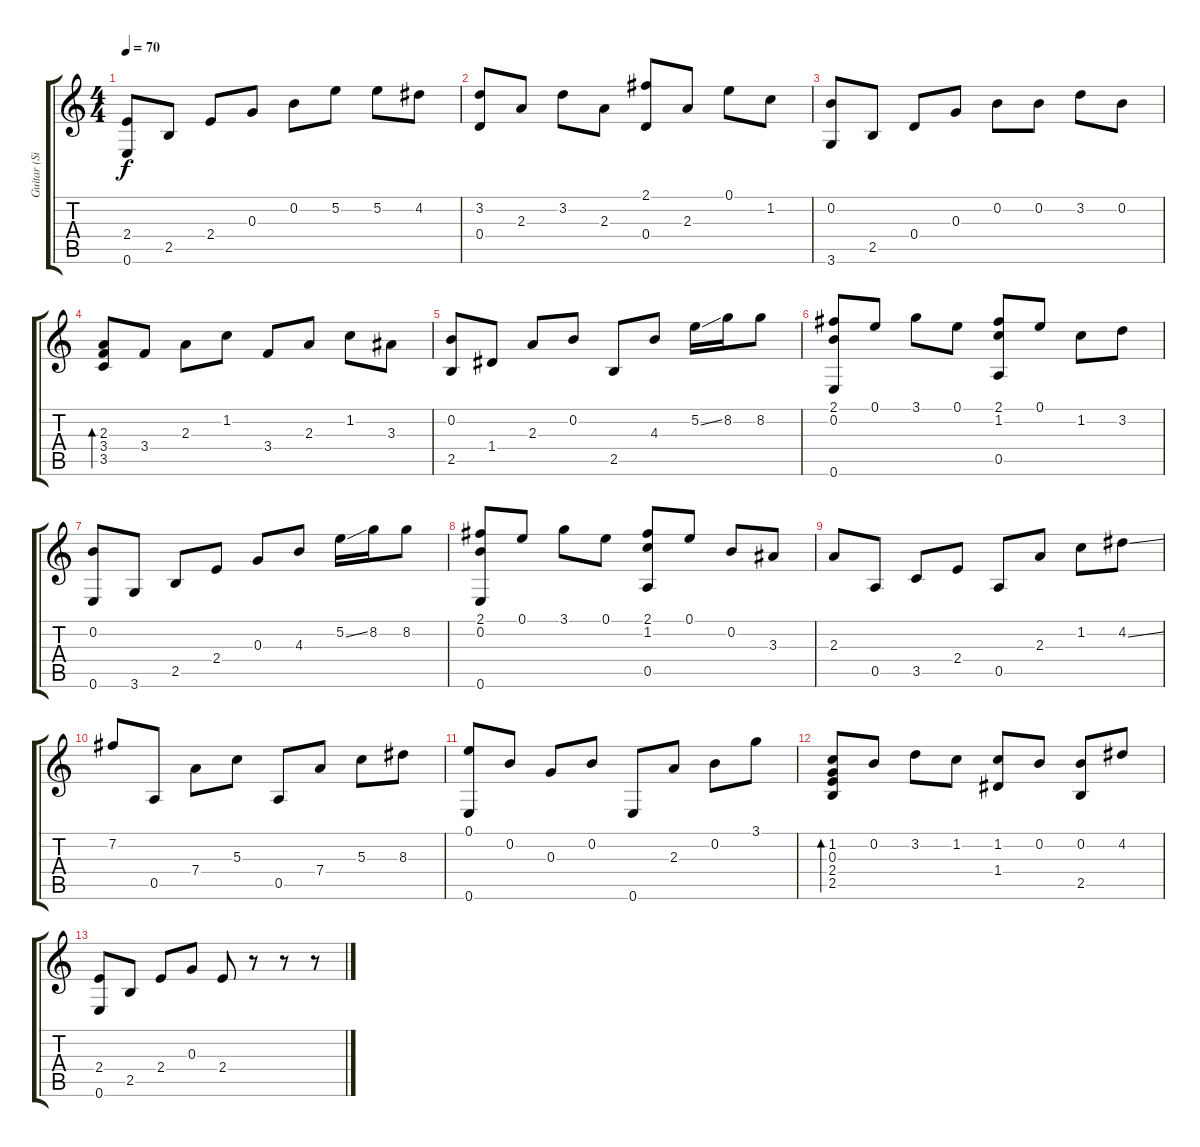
\track ("Guitar (Single Guitar)" "Guitar (Si") {instrument acousticguitarnylon}
\staff {score tabs}
\tuning (E4 B3 G3 D3 A2 E2) {hide}
\ts (4 4)
\tempo 70
\clef g2
\ks c
(2.4 0.6).8{dy f} 2.5.8 2.4.8 0.3.8 0.2.8 5.2.8 5.2.8 4.2.8 |
(3.2 0.4).8 2.3.8 3.2.8 2.3.8 (2.1 0.4).8 2.3.8 0.1.8 1.2.8 |
(0.2 3.6).8 2.5.8 0.4.8 0.3.8 0.2.8 0.2.8 3.2.8 0.2.8 |
(2.3 3.4 3.5).8{bd 240} 3.4.8 2.3.8 1.2.8 3.4.8 2.3.8 1.2.8 3.3.8 |
(0.2 2.5).8 1.4.8 2.3.8 0.2.8 2.5.8 4.3.8 5.2{ss}.16 8.2.16 8.2.8 |
(2.1 0.2 0.6).8 0.1.8 3.1.8 0.1.8 (2.1 1.2 0.5).8 0.1.8 1.2.8 3.2.8 |
(0.2 0.6).8 3.6.8 2.5.8 2.4.8 0.3.8 4.3.8 5.2{ss}.16 8.2.16 8.2.8 |
(2.1 0.2 0.6).8 0.1.8 3.1.8 0.1.8 (2.1 1.2 0.5).8 0.1.8 0.2.8 3.3.8 |
2.3.8 0.5.8 3.5.8 2.4.8 0.5.8 2.3.8 1.2.8 4.2{ss}.8 |
7.2.8 0.5.8 7.4.8 5.3.8 0.5.8 7.4.8 5.3.8 8.3.8 |
(0.1 0.6).8 0.2.8 0.3.8 0.2.8 0.6.8 2.3.8 0.2.8 3.1.8 |
(1.2 0.3 2.4 2.5).8{bd 240} 0.2.8 3.2.8 1.2.8 (1.2 1.4).8 0.2.8 (0.2 2.5).8 4.2.8 |
(2.4 0.6).8 2.5.8 2.4.8 0.3.8 2.4.8 r.8 r.8 r.8
